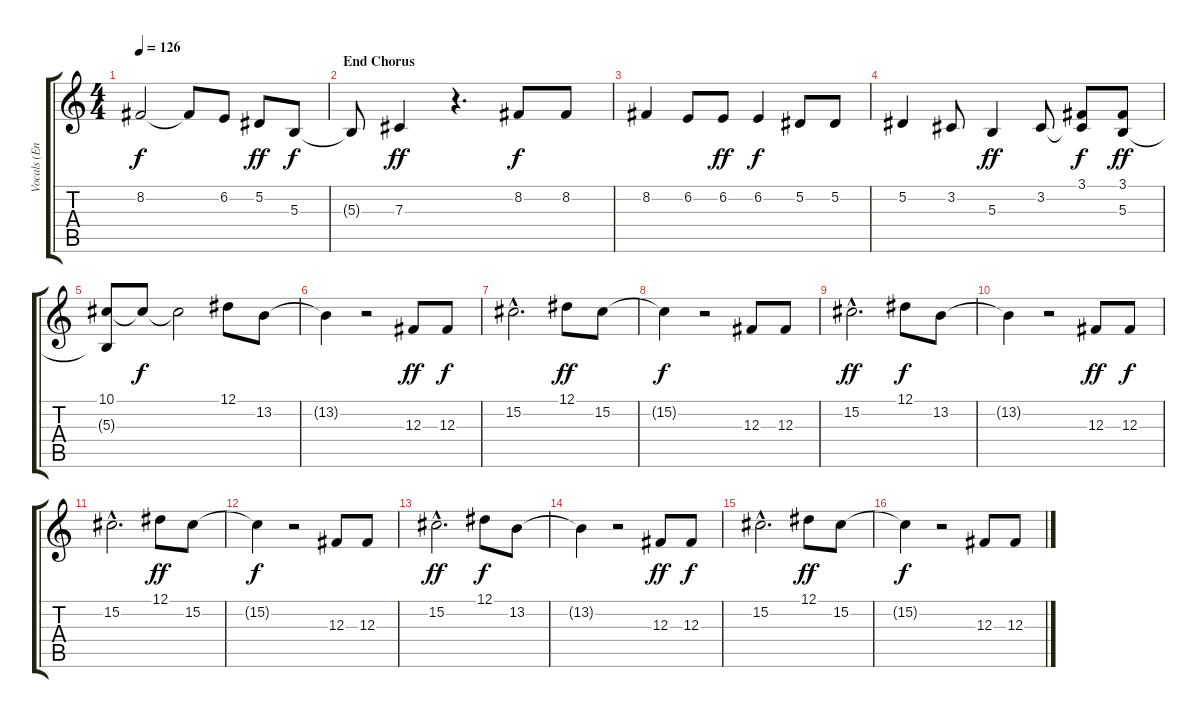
\track ("Vocals (English)" "Vocals (En") {instrument pad1newage}
\staff {score tabs}
\tuning (Eb4 Bb3 Gb3 Db3 Ab2 Eb2) {hide}
\ts (4 4)
\tempo 126
\clef g2
\ks c
8.2.2{dy f} 8.2{t}.8 6.2.8 5.2.8{dy ff} 5.3.8{dy f} |
\section ("" "End Chorus")
5.3{t}.8 7.3.4{dy ff} r.4{d} 8.2.8{dy f} 8.2.8 |
8.2.4 6.2.8 6.2.8{dy ff} 6.2.4{dy f} 5.2.8 5.2.8 |
5.2.4 3.2.8 5.3.4{dy ff} 3.2.8 (3.1 3.2{t}).8{dy f} (3.1 5.3).8{dy ff} |
(10.1 5.3{t}).8 10.1{t}.8{dy f} 10.1{t}.2 12.1.8 13.2.8 |
13.2{t}.4 r.2 12.3.8{dy ff} 12.3.8{dy f} |
15.2{hac}.2{d} 12.1.8{dy ff} 15.2.8 |
15.2{t}.4{dy f} r.2 12.3.8 12.3.8 |
15.2{hac}.2{d dy ff} 12.1.8{dy f} 13.2.8 |
13.2{t}.4 r.2 12.3.8{dy ff} 12.3.8{dy f} |
15.2{hac}.2{d} 12.1.8{dy ff} 15.2.8 |
15.2{t}.4{dy f} r.2 12.3.8 12.3.8 |
15.2{hac}.2{d dy ff} 12.1.8{dy f} 13.2.8 |
13.2{t}.4 r.2 12.3.8{dy ff} 12.3.8{dy f} |
15.2{hac}.2{d} 12.1.8{dy ff} 15.2.8 |
15.2{t}.4{dy f} r.2 12.3.8 12.3.8
